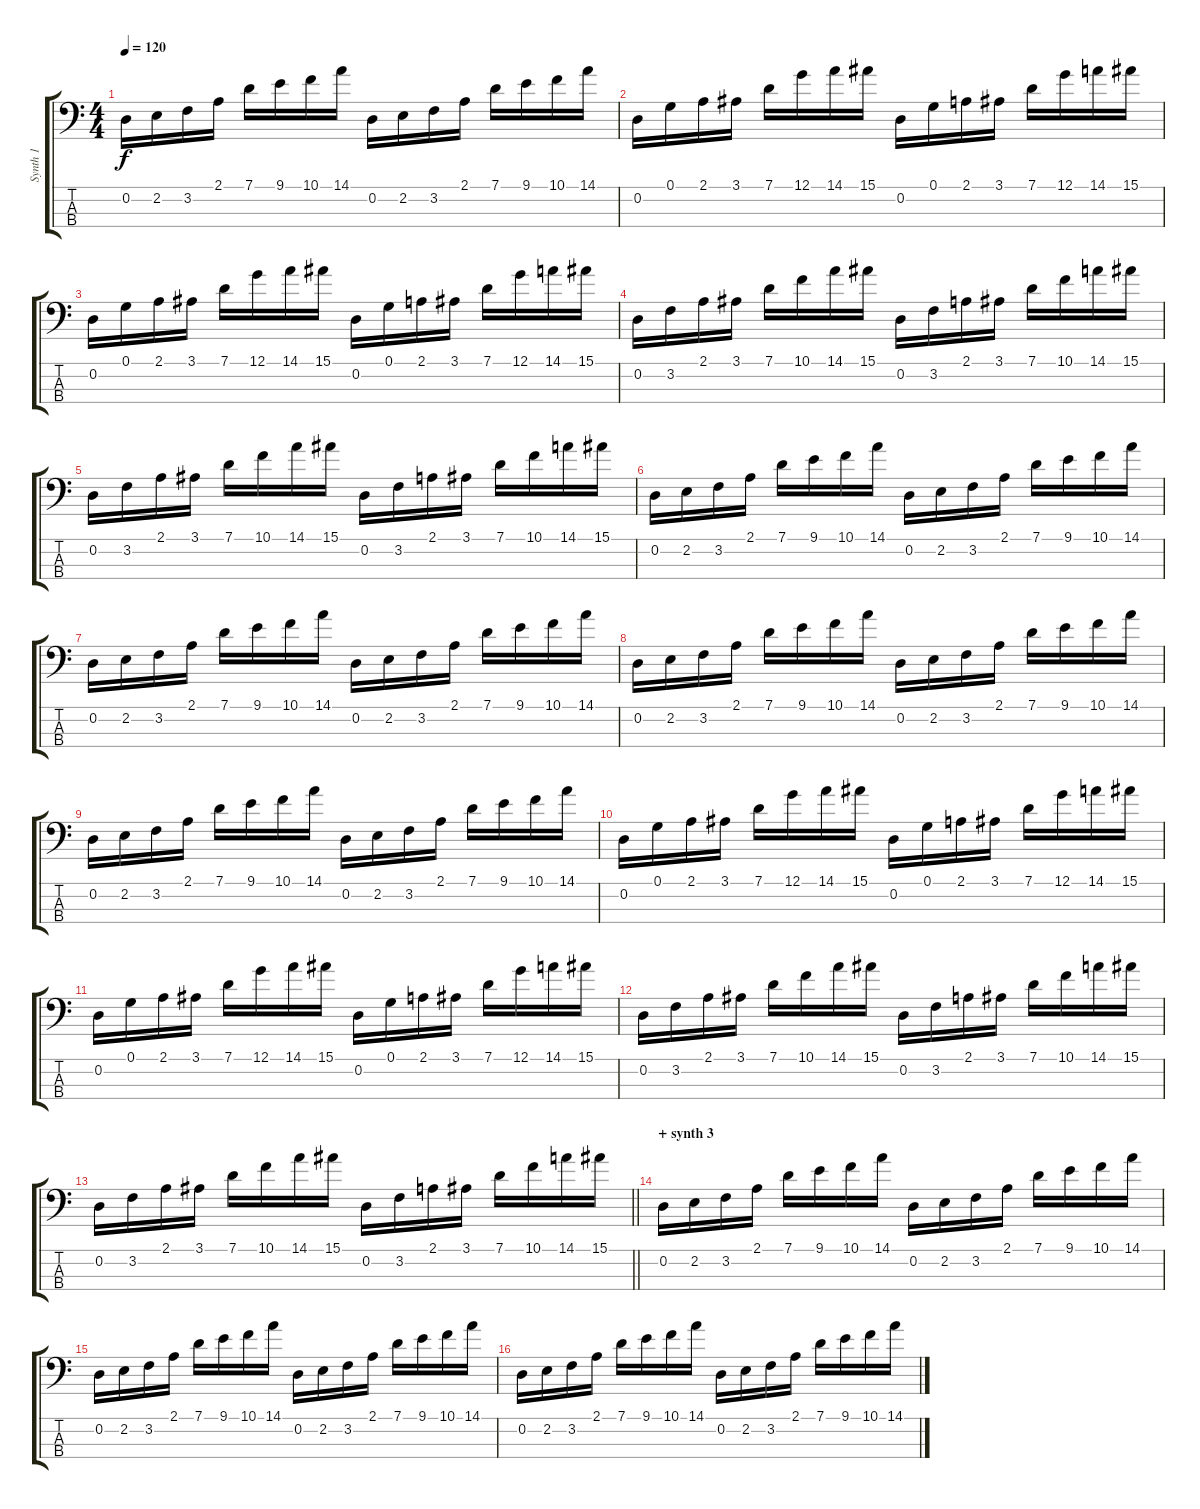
\track ("Synth 1" "Synth 1") {instrument synthbass2}
\staff {score tabs}
\tuning (G2 D2 A1 E1) {hide}
\ts (4 4)
\tempo 120
\clef f4
\ks c
0.2.16{dy f} 2.2.16 3.2.16 2.1.16 7.1.16 9.1.16 10.1.16 14.1.16 0.2.16 2.2.16 3.2.16 2.1.16 7.1.16 9.1.16 10.1.16 14.1.16 |
0.2.16 0.1.16 2.1.16 3.1.16 7.1.16 12.1.16 14.1.16 15.1.16 0.2.16 0.1.16 2.1.16 3.1.16 7.1.16 12.1.16 14.1.16 15.1.16 |
0.2.16 0.1.16 2.1.16 3.1.16 7.1.16 12.1.16 14.1.16 15.1.16 0.2.16 0.1.16 2.1.16 3.1.16 7.1.16 12.1.16 14.1.16 15.1.16 |
0.2.16 3.2.16 2.1.16 3.1.16 7.1.16 10.1.16 14.1.16 15.1.16 0.2.16 3.2.16 2.1.16 3.1.16 7.1.16 10.1.16 14.1.16 15.1.16 |
0.2.16 3.2.16 2.1.16 3.1.16 7.1.16 10.1.16 14.1.16 15.1.16 0.2.16 3.2.16 2.1.16 3.1.16 7.1.16 10.1.16 14.1.16 15.1.16 |
0.2.16 2.2.16 3.2.16 2.1.16 7.1.16 9.1.16 10.1.16 14.1.16 0.2.16 2.2.16 3.2.16 2.1.16 7.1.16 9.1.16 10.1.16 14.1.16 |
0.2.16 2.2.16 3.2.16 2.1.16 7.1.16 9.1.16 10.1.16 14.1.16 0.2.16 2.2.16 3.2.16 2.1.16 7.1.16 9.1.16 10.1.16 14.1.16 |
0.2.16 2.2.16 3.2.16 2.1.16 7.1.16 9.1.16 10.1.16 14.1.16 0.2.16 2.2.16 3.2.16 2.1.16 7.1.16 9.1.16 10.1.16 14.1.16 |
0.2.16 2.2.16 3.2.16 2.1.16 7.1.16 9.1.16 10.1.16 14.1.16 0.2.16 2.2.16 3.2.16 2.1.16 7.1.16 9.1.16 10.1.16 14.1.16 |
0.2.16 0.1.16 2.1.16 3.1.16 7.1.16 12.1.16 14.1.16 15.1.16 0.2.16 0.1.16 2.1.16 3.1.16 7.1.16 12.1.16 14.1.16 15.1.16 |
0.2.16 0.1.16 2.1.16 3.1.16 7.1.16 12.1.16 14.1.16 15.1.16 0.2.16 0.1.16 2.1.16 3.1.16 7.1.16 12.1.16 14.1.16 15.1.16 |
0.2.16 3.2.16 2.1.16 3.1.16 7.1.16 10.1.16 14.1.16 15.1.16 0.2.16 3.2.16 2.1.16 3.1.16 7.1.16 10.1.16 14.1.16 15.1.16 |
\barLineRight lightlight
0.2.16 3.2.16 2.1.16 3.1.16 7.1.16 10.1.16 14.1.16 15.1.16 0.2.16 3.2.16 2.1.16 3.1.16 7.1.16 10.1.16 14.1.16 15.1.16 |
\section ("" "+ synth 3")
0.2.16 2.2.16 3.2.16 2.1.16 7.1.16 9.1.16 10.1.16 14.1.16 0.2.16 2.2.16 3.2.16 2.1.16 7.1.16 9.1.16 10.1.16 14.1.16 |
0.2.16 2.2.16 3.2.16 2.1.16 7.1.16 9.1.16 10.1.16 14.1.16 0.2.16 2.2.16 3.2.16 2.1.16 7.1.16 9.1.16 10.1.16 14.1.16 |
0.2.16 2.2.16 3.2.16 2.1.16 7.1.16 9.1.16 10.1.16 14.1.16 0.2.16 2.2.16 3.2.16 2.1.16 7.1.16 9.1.16 10.1.16 14.1.16
